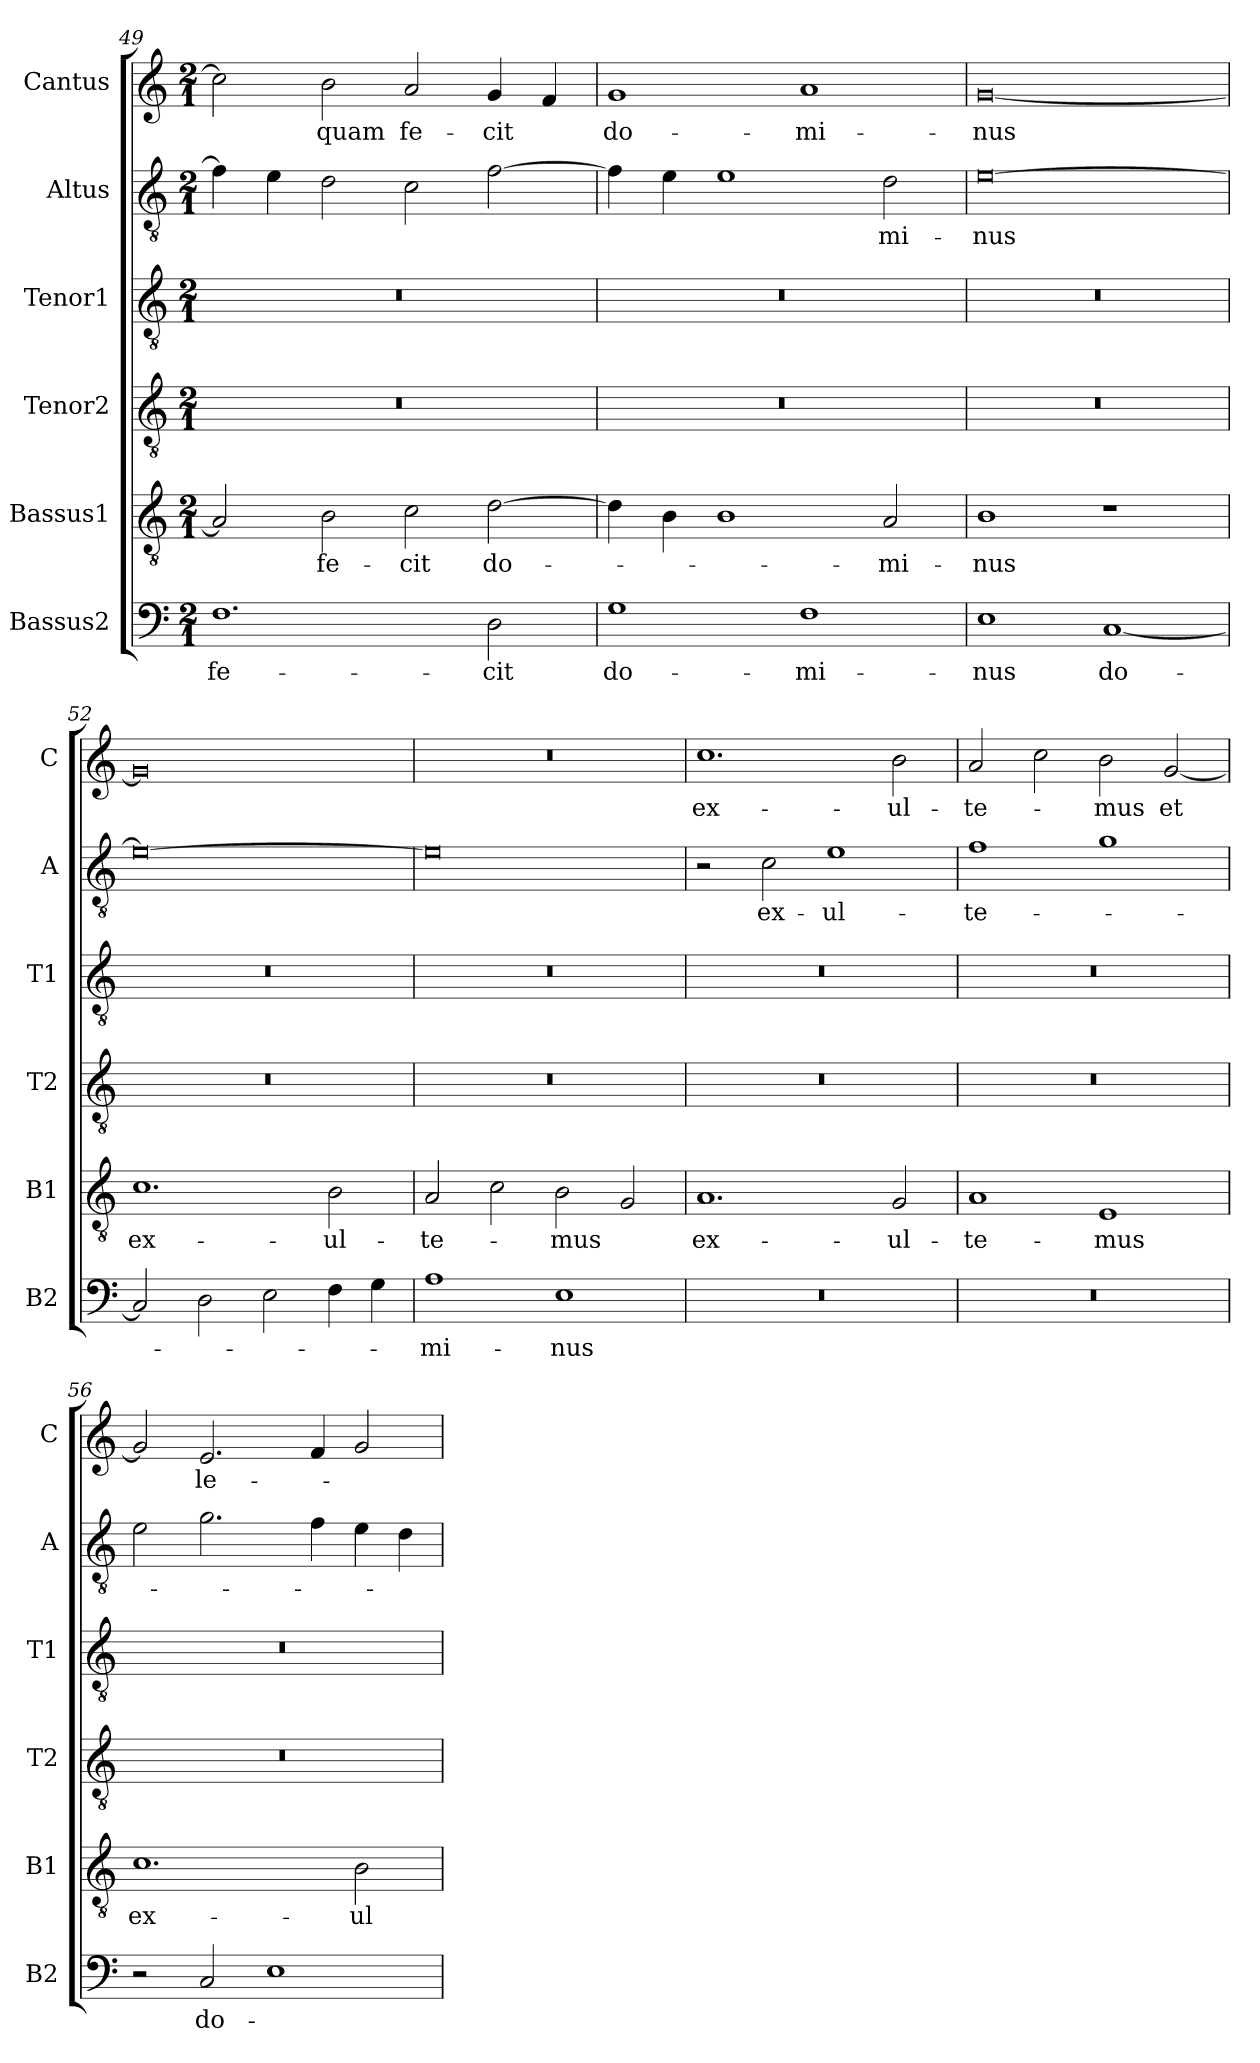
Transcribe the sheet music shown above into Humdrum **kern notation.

**kern	**text	**kern	**text	**kern	**kern	**kern	**text	**kern	**text
*part6	*part6	*part5	*part5	*part4	*part3	*part2	*part2	*part1	*part1
*staff6	*staff6	*staff5	*staff5	*staff4	*staff3	*staff2	*staff2	*staff1	*staff1
*I"Bassus2	*	*I"Bassus1	*	*I"Tenor2	*I"Tenor1	*I"Altus	*	*I"Cantus	*
*I'B2	*	*I'B1	*	*I'T2	*I'T1	*I'A	*	*I'C	*
*clefF4	*	*clefGv2	*	*clefGv2	*clefGv2	*clefGv2	*	*clefG2	*
*k[]	*	*k[]	*	*k[]	*k[]	*k[]	*	*k[]	*
*M2/1	*	*M2/1	*	*M2/1	*M2/1	*M2/1	*	*M2/1	*
=49	=49	=49	=49	=49	=49	=49	=49	=49	=49
1.F\	fe-	2A/]	.	0r	0r	4f\]	.	2cc\]	.
.	.	.	.	.	.	4e\	.	.	.
.	.	2B\	fe-	.	.	2d\	.	2b\	quam
.	.	2c\	-cit	.	.	2c\	.	2a/	fe-
2D\	-cit	[2d\	do-	.	.	[2f\	.	4g/	-cit
.	.	.	.	.	.	.	.	4f/	.
=50	=50	=50	=50	=50	=50	=50	=50	=50	=50
1G\	do-	4d\]	.	0r	0r	4f\]	.	1g/	do-
.	.	4B\	.	.	.	4e\	.	.	.
.	.	1B\	.	.	.	1e\	.	.	.
1F\	-mi-	.	.	.	.	.	.	1a/	-mi-
.	.	2A/	-mi-	.	.	2d\	-mi-	.	.
=51	=51	=51	=51	=51	=51	=51	=51	=51	=51
1E\	-nus	1B\	-nus	0r	0r	[0e\	-nus	[0g/	-nus
[1C/	do-	1r	.	.	.	.	.	.	.
=52	=52	=52	=52	=52	=52	=52	=52	=52	=52
2C/]	.	1.c\	ex-	0r	0r	0e\_	.	0g/]	.
2D\	.	.	.	.	.	.	.	.	.
2E\	.	.	.	.	.	.	.	.	.
4F\	.	2B\	-ul-	.	.	.	.	.	.
4G\	.	.	.	.	.	.	.	.	.
=53	=53	=53	=53	=53	=53	=53	=53	=53	=53
1A\	-mi-	2A/	-te-	0r	0r	0e\]	.	0r	.
.	.	2c\	.	.	.	.	.	.	.
1E\	-nus	2B\	-mus	.	.	.	.	.	.
.	.	2G/	.	.	.	.	.	.	.
=54	=54	=54	=54	=54	=54	=54	=54	=54	=54
0r	.	1.A/	ex-	0r	0r	2r	.	1.cc\	ex-
.	.	.	.	.	.	2c\	ex-	.	.
.	.	.	.	.	.	1e\	-ul-	.	.
.	.	2G/	-ul-	.	.	.	.	2b\	-ul-
=55	=55	=55	=55	=55	=55	=55	=55	=55	=55
0r	.	1A/	-te-	0r	0r	1f\	-te-	2a/	-te-
.	.	.	.	.	.	.	.	2cc\	.
.	.	1E/	-mus	.	.	1g\	.	2b\	-mus
.	.	.	.	.	.	.	.	[2g/	et
=56	=56	=56	=56	=56	=56	=56	=56	=56	=56
2r	.	1.c\	ex-	0r	0r	2e\	.	2g/]	.
2C/	do-	.	.	.	.	2.g\	.	2.e/	le-
1E\	.	.	.	.	.	.	.	.	.
.	.	.	.	.	.	4f\	.	4f/	.
.	.	2B\	-ul-	.	.	4e\	.	2g/	.
.	.	.	.	.	.	4d\	.	.	.
=	=	=	=	=	=	=	=	=	=
*-	*-	*-	*-	*-	*-	*-	*-	*-	*-
